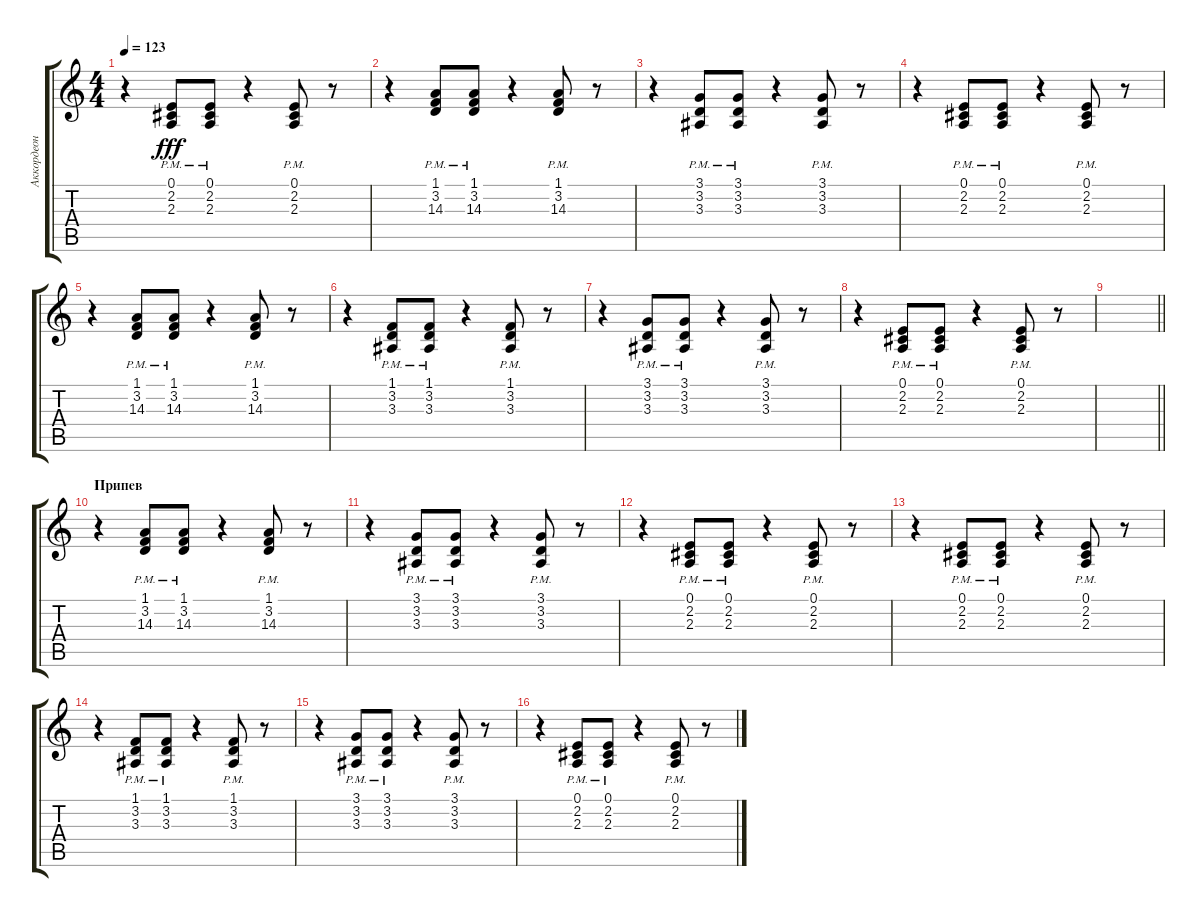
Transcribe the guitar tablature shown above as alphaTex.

\track ("Аккордеон 2 (ритм)" "Аккордеон ") {instrument accordion}
\staff {score tabs}
\tuning (E4 B3 G3 D3 A2 E2) {hide}
\ts (4 4)
\tempo 123
\clef g2
\ks c
r.4{dy fff} (0.1{pm} 2.2{pm} 2.3{pm}).8 (0.1{pm} 2.2{pm} 2.3{pm}).8 r.4 (0.1{pm} 2.2{pm} 2.3{pm}).8 r.8 |
r.4 (1.1{pm} 3.2{pm} 14.3{pm}).8 (1.1{pm} 3.2{pm} 14.3{pm}).8 r.4 (1.1{pm} 3.2{pm} 14.3{pm}).8 r.8 |
r.4 (3.1{pm} 3.2{pm} 3.3{pm}).8 (3.1{pm} 3.2{pm} 3.3{pm}).8 r.4 (3.1{pm} 3.2{pm} 3.3{pm}).8 r.8 |
r.4 (0.1{pm} 2.2{pm} 2.3{pm}).8 (0.1{pm} 2.2{pm} 2.3{pm}).8 r.4 (0.1{pm} 2.2{pm} 2.3{pm}).8 r.8 |
r.4 (1.1{pm} 3.2{pm} 14.3{pm}).8 (1.1{pm} 3.2{pm} 14.3{pm}).8 r.4 (1.1{pm} 3.2{pm} 14.3{pm}).8 r.8 |
r.4 (1.1{pm} 3.2{pm} 3.3{pm}).8 (1.1{pm} 3.2{pm} 3.3{pm}).8 r.4 (1.1{pm} 3.2{pm} 3.3{pm}).8 r.8 |
r.4 (3.1{pm} 3.2{pm} 3.3{pm}).8 (3.1{pm} 3.2{pm} 3.3{pm}).8 r.4 (3.1{pm} 3.2{pm} 3.3{pm}).8 r.8 |
r.4 (0.1{pm} 2.2{pm} 2.3{pm}).8 (0.1{pm} 2.2{pm} 2.3{pm}).8 r.4 (0.1{pm} 2.2{pm} 2.3{pm}).8 r.8 |
\barLineRight lightlight
|
\section ("" "Припев")
r.4 (1.1{pm} 3.2{pm} 14.3{pm}).8 (1.1{pm} 3.2{pm} 14.3{pm}).8 r.4 (1.1{pm} 3.2{pm} 14.3{pm}).8 r.8 |
r.4 (3.1{pm} 3.2{pm} 3.3{pm}).8 (3.1{pm} 3.2{pm} 3.3{pm}).8 r.4 (3.1{pm} 3.2{pm} 3.3{pm}).8 r.8 |
r.4 (0.1{pm} 2.2{pm} 2.3{pm}).8 (0.1{pm} 2.2{pm} 2.3{pm}).8 r.4 (0.1{pm} 2.2{pm} 2.3{pm}).8 r.8 |
r.4 (0.1{pm} 2.2{pm} 2.3{pm}).8 (0.1{pm} 2.2{pm} 2.3{pm}).8 r.4 (0.1{pm} 2.2{pm} 2.3{pm}).8 r.8 |
r.4 (1.1{pm} 3.2{pm} 3.3{pm}).8 (1.1{pm} 3.2{pm} 3.3{pm}).8 r.4 (1.1{pm} 3.2{pm} 3.3{pm}).8 r.8 |
r.4 (3.1{pm} 3.2{pm} 3.3{pm}).8 (3.1{pm} 3.2{pm} 3.3{pm}).8 r.4 (3.1{pm} 3.2{pm} 3.3{pm}).8 r.8 |
r.4 (0.1{pm} 2.2{pm} 2.3{pm}).8 (0.1{pm} 2.2{pm} 2.3{pm}).8 r.4 (0.1{pm} 2.2{pm} 2.3{pm}).8 r.8
